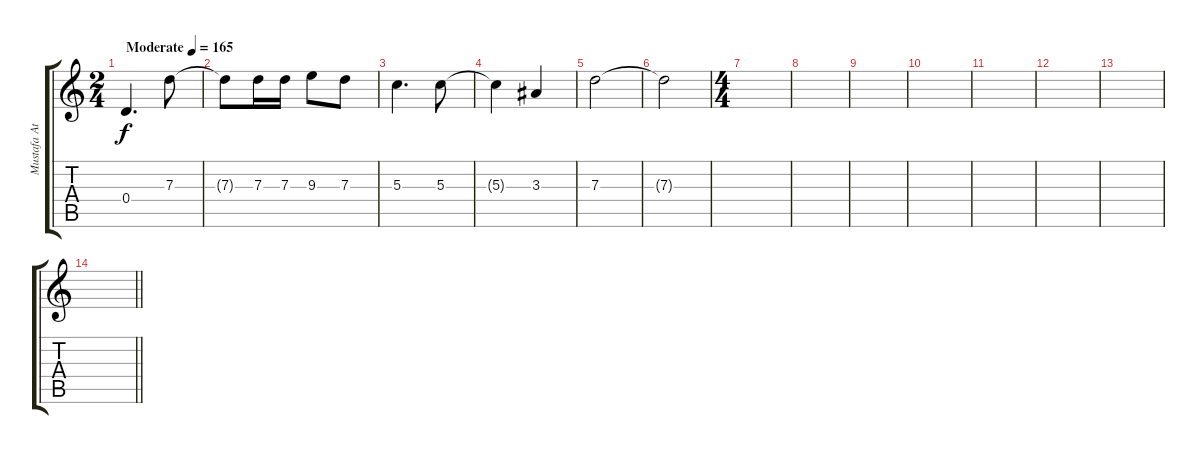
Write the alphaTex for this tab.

\track ("Mustafa Atik" "Mustafa At") {instrument distortionguitar}
\staff {score tabs}
\tuning (E4 B3 G3 D3 A2 E2) {hide}
\ts (2 4)
\tempo (165 "Moderate")
\clef g2
\ks c
0.4.4{d dy f instrument distortionguitar} 7.3.8 |
7.3{t}.8 7.3.16 7.3.16 9.3.8 7.3.8 |
5.3.4{d} 5.3.8 |
5.3{t}.4 3.3.4 |
7.3.2 |
7.3{t}.2 |
\ts (4 4)
|
|
|
|
|
|
|
\barLineRight lightlight
